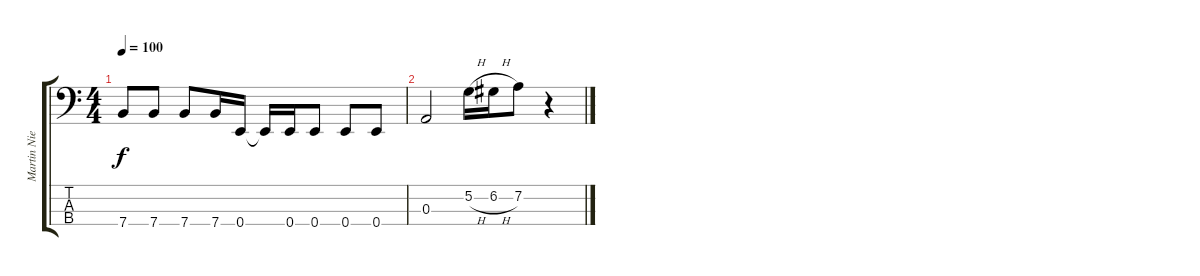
\track ("Martin Nielsen (Bass)" "Martin Nie") {instrument electricbasspick}
\staff {score tabs}
\tuning (G2 D2 A1 E1) {hide}
\ts (4 4)
\tempo 100
\clef f4
\ks c
7.4.8{dy f} 7.4.8 7.4.8 7.4.16 0.4.16 0.4{t}.16 0.4.16 0.4.8 0.4.8 0.4.8 |
0.3.2 5.2{h}.16 6.2{h}.16 7.2.8 r.4
